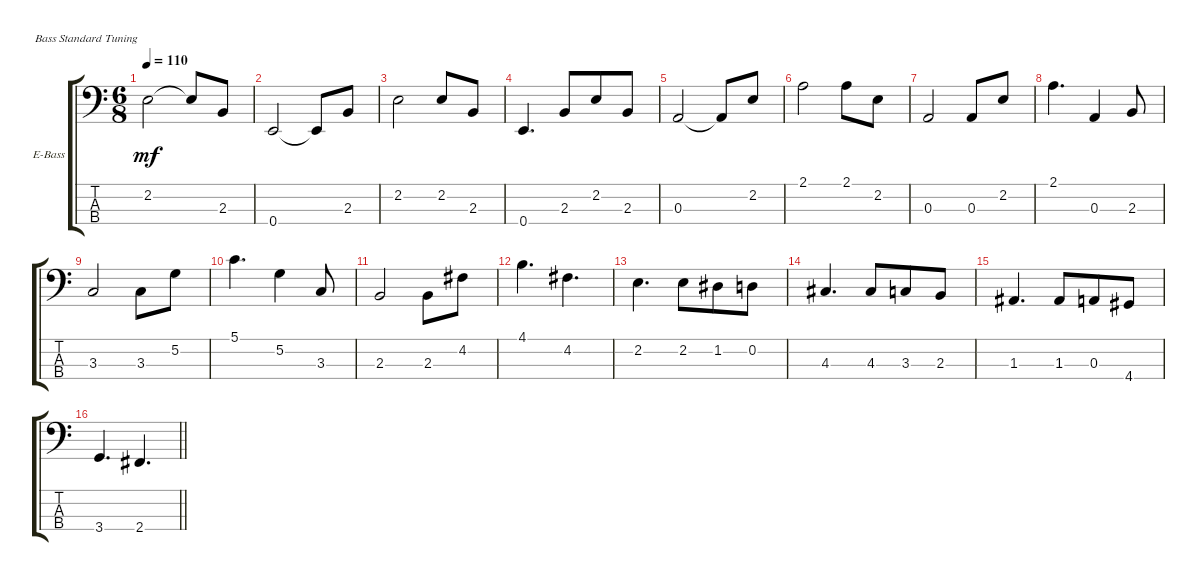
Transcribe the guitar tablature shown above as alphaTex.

\defaultSystemsLayout 4
\bracketExtendMode groupsimilarinstruments
\firstSystemTrackNameOrientation horizontal
\otherSystemsTrackNameOrientation horizontal
\track ("Electric Bass" "E-Bass") {instrument electricbassfinger}
\staff {score tabs}
\tuning (G2 D2 A1 E1)
\ts (6 8)
\tempo 110
\clef f4
\ks c
2.2.2{dy mf} 2.2{t}.8 2.3.8 |
0.4.2 0.4{t}.8 2.3.8 |
2.2.2 2.2.8 2.3.8 |
0.4.4{d} 2.3.8 2.2.8 2.3.8 |
0.3.2 0.3{t}.8 2.2.8 |
2.1.2 2.1.8 2.2.8 |
0.3.2 0.3.8 2.2.8 |
2.1.4{d} 0.3.4 2.3.8 |
3.3.2 3.3.8 5.2.8 |
5.1.4{d} 5.2.4 3.3.8 |
2.3.2 2.3.8 4.2.8 |
4.1.4{d} 4.2.4{d} |
2.2.4{d} 2.2.8 1.2.8 0.2.8 |
4.3.4{d} 4.3.8 3.3.8 2.3.8 |
1.3.4{d} 1.3.8 0.3.8 4.4.8 |
\barLineRight lightlight
3.4.4{d} 2.4.4{d}
